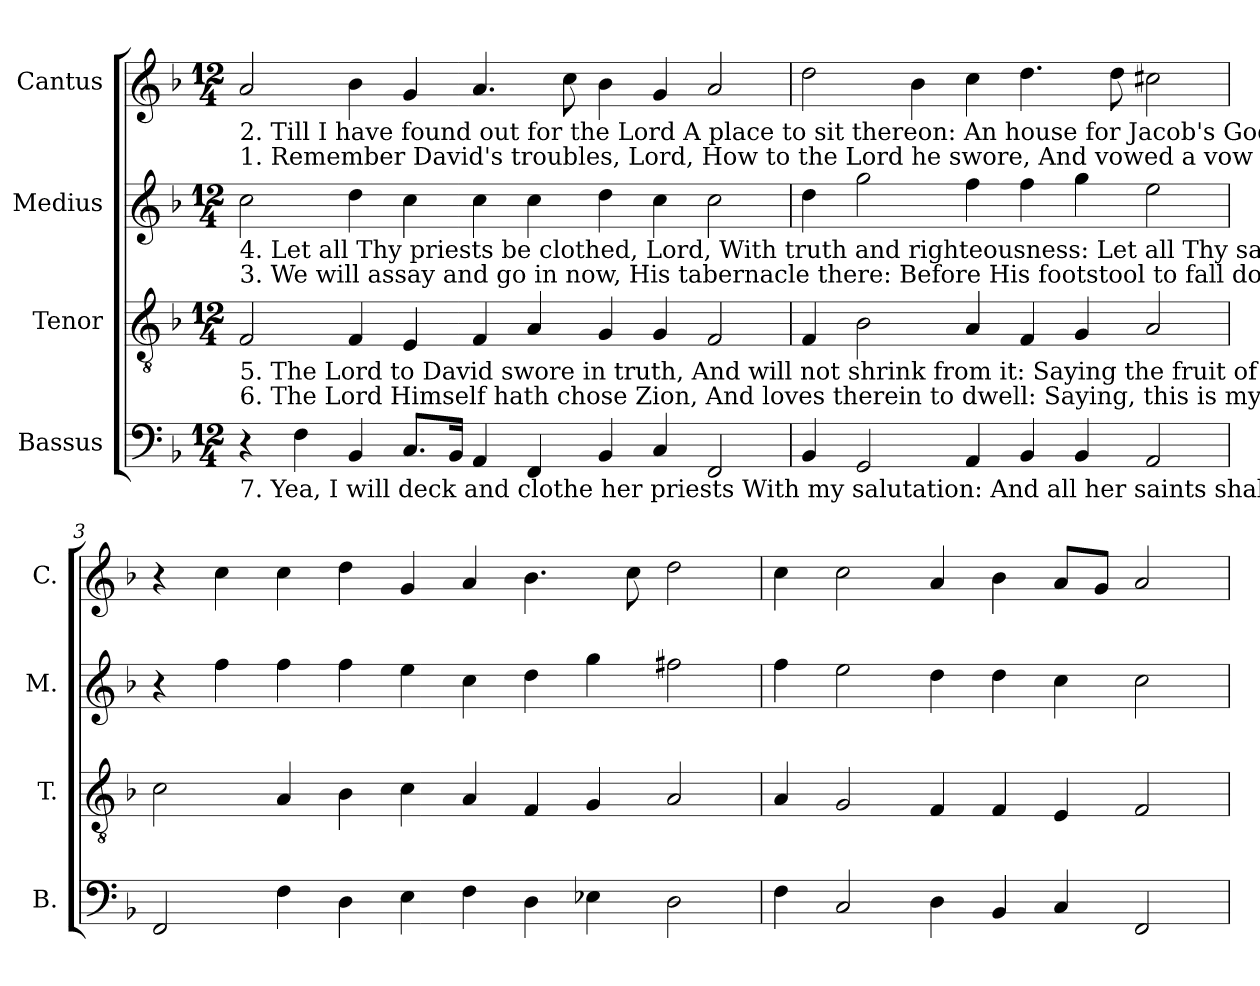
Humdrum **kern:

**kern	**kern	**kern	**kern
*part4	*part3	*part2	*part1
*staff4	*staff3	*staff2	*staff1
*I"Bassus	*I"Tenor	*I"Medius	*I"Cantus
*I'B.	*I'T.	*I'M.	*I'C.
*clefF4	*clefGv2	*clefG2	*clefG2
*k[b-]	*k[b-]	*k[b-]	*k[b-]
*M12/4	*M12/4	*M12/4	*M12/4
=1	=1	=1	=1
!	!	!	!LO:TX:b:t=2. Till I have found out for the Lord        A place to sit thereon&colon;          An house for Jacob's God to be         An habitation.
!	!	!	!LO:TX:b:t=1. Remember David's troubles, Lord,    How to the Lord he swore,    And vowed a vow to Jacob's God,     To keep for ever more.
!	!	!LO:TX:b:t=4.  Let all Thy priests be clothed, Lord,  With truth and righteousness&colon;  Let all Thy saints and holy men Sing all with joyfulness.	!
!	!	!LO:TX:b:t=3.  We will assay and go in now,              His  tabernacle   there&colon;           Before His footstool to fall down,  Upon our knees in fear.	!
!	!LO:TX:b:t=5. The Lord to David swore in truth,  And will not shrink from it&colon;    Saying the fruit of Thy body            Upon Thy seat shall sit.	!	!
!	!LO:TX:b:t=6. The Lord Himself hath chose Zion,  And loves therein to dwell&colon;     Saying, this is my resting place,        I love and like it well.	!	!
!LO:TX:b:t=7.  Yea, I will deck and clothe her priests  With my salutation&colon;         And all her saints shall sing for joy     Of my protection.	!	!	!
4r	2F/	2cc\	2a/
4F\	.	.	.
4BB-/	4F/	4dd\	4b-\
8.C/L	4E/	4cc\	4g/
16BB-/Jk	.	.	.
4AA/	4F/	4cc\	4.a/
4FF/	4A/	4cc\	.
.	.	.	8cc\
4BB-/	4G/	4dd\	4b-\
4C/	4G/	4cc\	4g/
2FF/	2F/	2cc\	2a/
=2	=2	=2	=2
4BB-/	4F/	4dd\	2dd\
2GG/	2B-\	2gg\	.
.	.	.	4b-\
4AA/	4A/	4ff\	4cc\
4BB-/	4F/	4ff\	4.dd\
4BB-/	4G/	4gg\	.
.	.	.	8dd\
2AA/	2A/	2ee\	2cc#X\
=3	=3	=3	=3
2FF/	2c\	4r	4r
.	.	4ff\	4cc\
4F\	4A/	4ff\	4cc\
4D\	4B-\	4ff\	4dd\
4E\	4c\	4ee\	4g/
4F\	4A/	4cc\	4a/
4D\	4F/	4dd\	4.b-\
4E-X\	4G/	4gg\	.
.	.	.	8cc\
2D\	2A/	2ff#X\	2dd\
=4	=4	=4	=4
4F\	4A/	4ff\	4cc\
2C/	2G/	2ee\	2cc\
4D\	4F/	4dd\	4a/
4BB-/	4F/	4dd\	4b-\
4C/	4E/	4cc\	8a/L
.	.	.	8g/J
2FF/	2F/	2cc\	2a/
=	=	=	=
*-	*-	*-	*-
